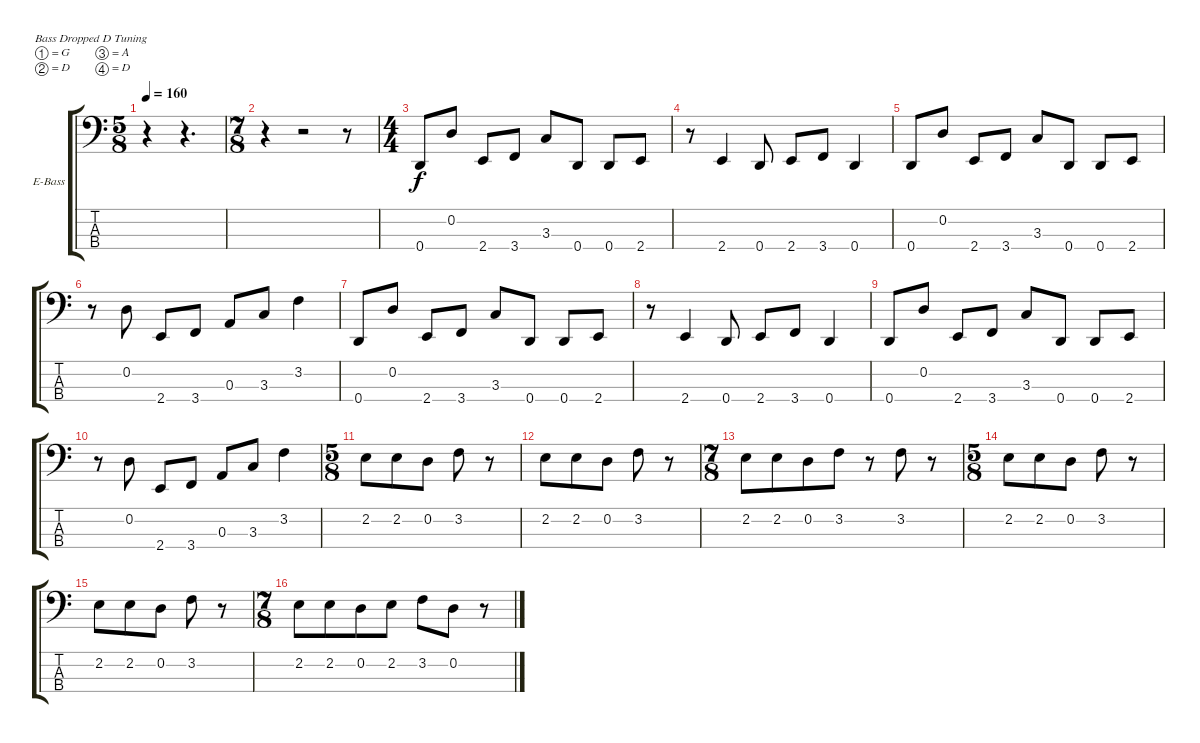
\bracketExtendMode groupsimilarinstruments
\firstSystemTrackNameOrientation horizontal
\otherSystemsTrackNameOrientation horizontal
\track ("Bass" "E-Bass") {instrument electricbassfinger}
\staff {score tabs}
\tuning (G2 D2 A1 D1)
\ts (5 8)
\tempo 160
\clef f4
\ks c
r.4{dy f} r.4{d} |
\ts (7 8)
r.4 r.2 r.8 |
\ts (4 4)
0.4.8 0.2.8 2.4.8 3.4.8 3.3.8 0.4.8 0.4.8 2.4.8 |
r.8 2.4.4 0.4.8 2.4.8 3.4.8 0.4.4 |
0.4.8 0.2.8 2.4.8 3.4.8 3.3.8 0.4.8 0.4.8 2.4.8 |
r.8 0.2.8 2.4.8 3.4.8 0.3.8 3.3.8 3.2.4 |
0.4.8 0.2.8 2.4.8 3.4.8 3.3.8 0.4.8 0.4.8 2.4.8 |
r.8 2.4.4 0.4.8 2.4.8 3.4.8 0.4.4 |
0.4.8 0.2.8 2.4.8 3.4.8 3.3.8 0.4.8 0.4.8 2.4.8 |
r.8 0.2.8 2.4.8 3.4.8 0.3.8 3.3.8 3.2.4 |
\ts (5 8)
2.2.8 2.2.8 0.2.8 3.2.8 r.8 |
2.2.8 2.2.8 0.2.8 3.2.8 r.8 |
\ts (7 8)
2.2.8 2.2.8 0.2.8 3.2.8 r.8 3.2.8 r.8 |
\ts (5 8)
2.2.8 2.2.8 0.2.8 3.2.8 r.8 |
2.2.8 2.2.8 0.2.8 3.2.8 r.8 |
\ts (7 8)
2.2.8 2.2.8 0.2.8 2.2.8 3.2.8 0.2.8 r.8
